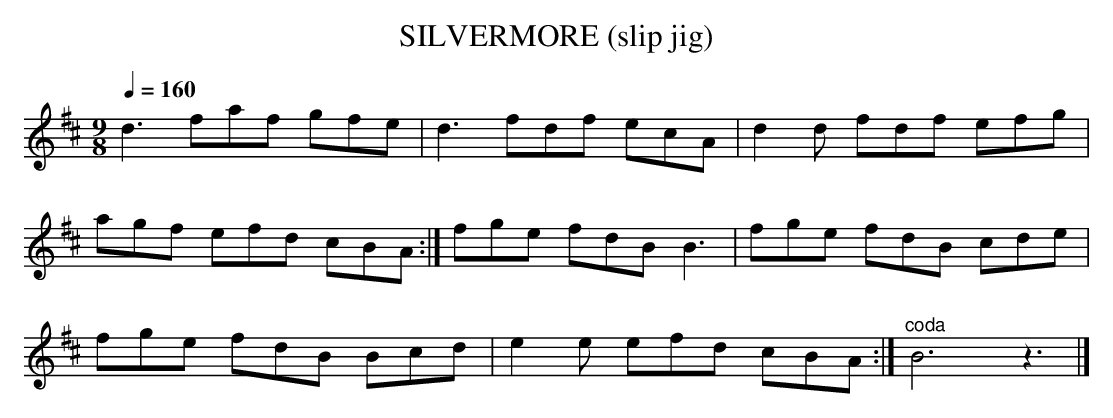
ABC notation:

X:1
T:SILVERMORE (slip jig)
Q:1/4=160
M:9/8
L:1/8
K:Bm
d3 faf gfe|d3 fdf ecA|d2d fdf efg|
agf efd cBA:|fge fdB B3|fge fdB cde|
fge fdB Bcd|e2e efd cBA:|"^coda"B6z3|]
